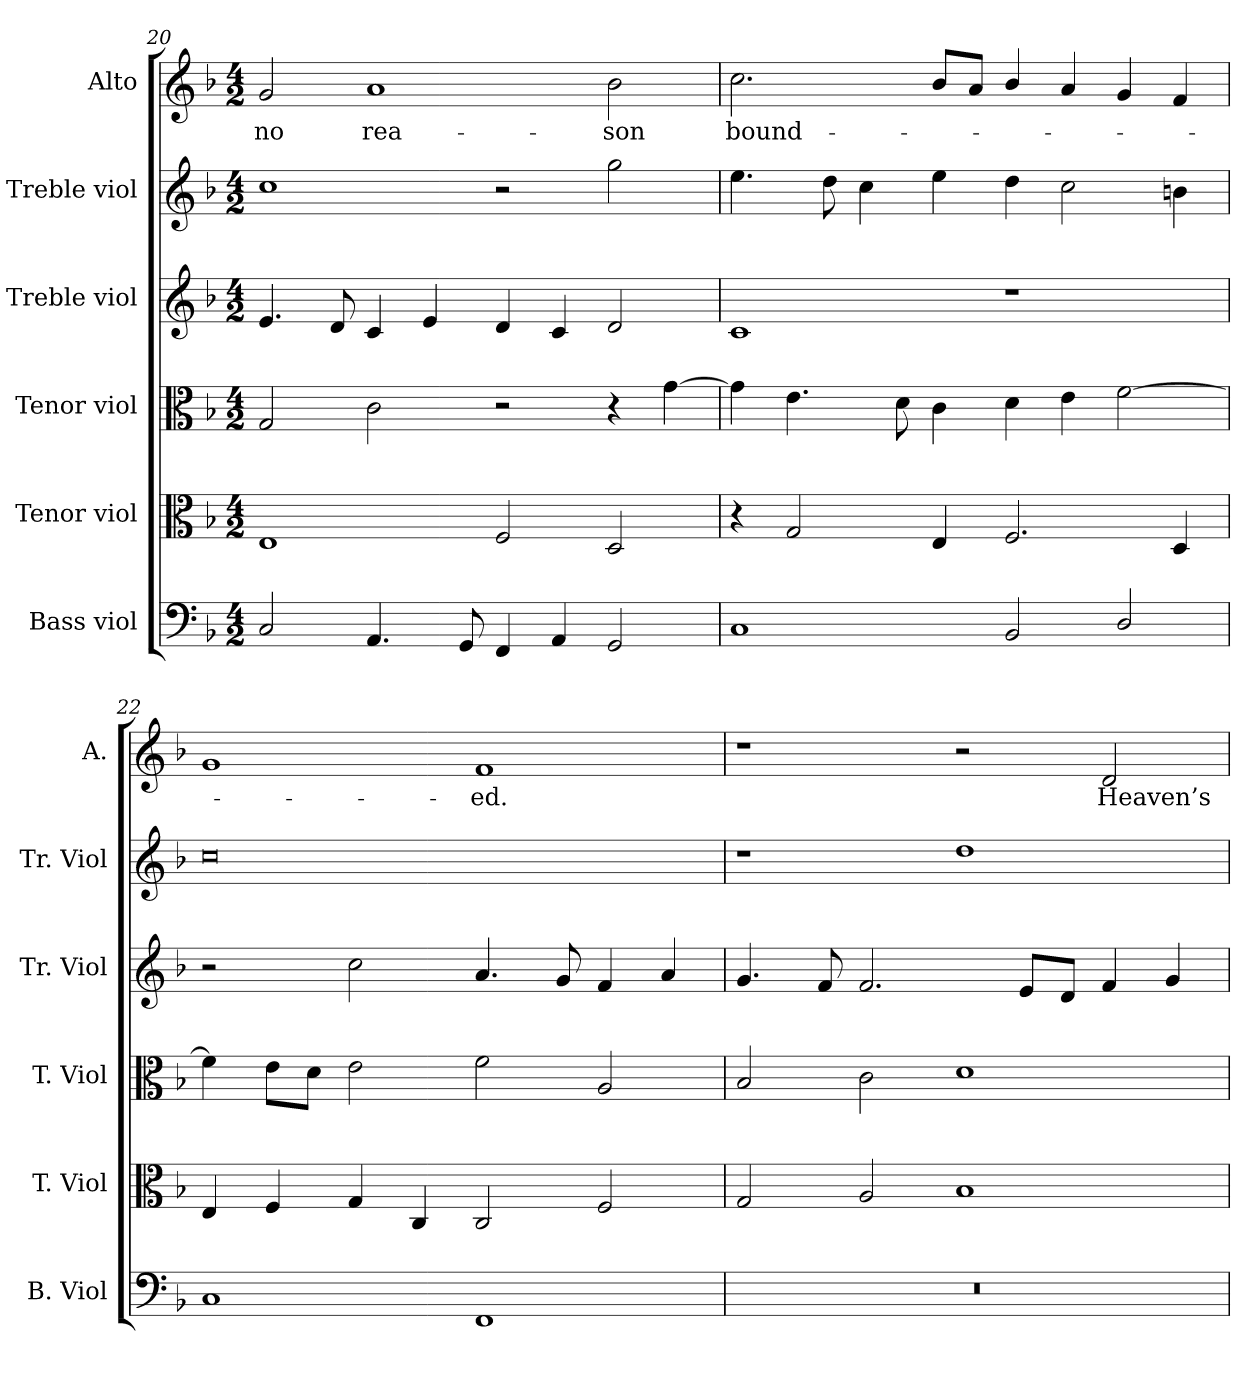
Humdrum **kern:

**kern	**kern	**kern	**kern	**kern	**kern	**text
*part6	*part5	*part4	*part3	*part2	*part1	*part1
*staff6	*staff5	*staff4	*staff3	*staff2	*staff1	*staff1
*I"Bass viol	*I"Tenor viol	*I"Tenor viol	*I"Treble viol	*I"Treble viol	*I"Alto	*
*I'B. Viol	*I'T. Viol	*I'T. Viol	*I'Tr. Viol	*I'Tr. Viol	*I'A.	*
!!LO:PB:g=z
*clefF4	*clefC3	*clefC3	*clefG2	*clefG2	*clefG2	*
*k[b-]	*k[b-]	*k[b-]	*k[b-]	*k[b-]	*k[b-]	*
*F:	*F:	*F:	*F:	*F:	*F:	*
*M4/2	*M4/2	*M4/2	*M4/2	*M4/2	*M4/2	*
=20	=20	=20	=20	=20	=20	=20
!	!	!	!	!	!	!LO:LY:b:color=#000000
2Ci/	1Ei	2Gi/	4.ei/	1cci	2gi/	no
.	.	.	8di/	.	.	.
!	!	!	!	!	!	!LO:LY:b:color=#000000
4.AAi/	.	2ci\	4ci/	.	1ai	rea-
.	.	.	4ei/	.	.	.
8GGi/	.	.	.	.	.	.
4FFi/	2Fi/	2r	4di/	2r	.	.
4AAi/	.	.	4ci/	.	.	.
!	!	!	!	!	!	!LO:LY:b:color=#000000
2GGi/	2Di/	4r	2di/	2ggi\	2b-i\	-son
.	.	[4gi\	.	.	.	.
=21	=21	=21	=21	=21	=21	=21
!	!	!	!	!	!	!LO:LY:b:color=#000000
1Ci	4r	4gi\]	1ci	4.eei\	2.cci\	bound-
.	2Gi/	4.ei\	.	.	.	.
.	.	.	.	8ddi\	.	.
.	.	.	.	4cci\	.	.
.	.	8di\	.	.	.	.
.	4Ei/	4ci\	.	4eei\	8b-i/L	.
.	.	.	.	.	8ai/J	.
2BB-i/	2.Fi/	4di\	1r	4ddi\	4b-i/	.
.	.	4ei\	.	2cci\	4ai/	.
2Di/	.	[2fi\	.	.	4gi/	.
.	4Di/	.	.	4bni\	4fi/	.
=22	=22	=22	=22	=22	=22	=22
1Ci	4Ei/	4fi\]	2r	0cci	1gi	.
.	4Fi/	8ei\L	.	.	.	.
.	.	8di\J	.	.	.	.
.	4Gi/	2ei\	2cci\	.	.	.
.	4Ci/	.	.	.	.	.
!	!	!	!	!	!	!LO:LY:b:color=#000000
1FFi	2Ci/	2fi\	4.ai/	.	1fi	-ed.
.	.	.	8gi/	.	.	.
.	2Fi/	2Ai/	4fi/	.	.	.
.	.	.	4ai/	.	.	.
=23	=23	=23	=23	=23	=23	=23
!LO:N:vis=1	!	!	!	!	!	!
0r	2Gi/	2B-i/	4.gi/	1r	1r	.
.	.	.	8fi/	.	.	.
.	2Ai/	2ci\	2.fi/	.	.	.
.	1B-i	1di	.	1ddi	2r	.
.	.	.	8ei/L	.	.	.
.	.	.	8di/J	.	.	.
!	!	!	!	!	!	!LO:LY:b:color=#000000
.	.	.	4fi/	.	2di/	Heaven’s
.	.	.	4gi/	.	.	.
=	=	=	=	=	=	=
*-	*-	*-	*-	*-	*-	*-
